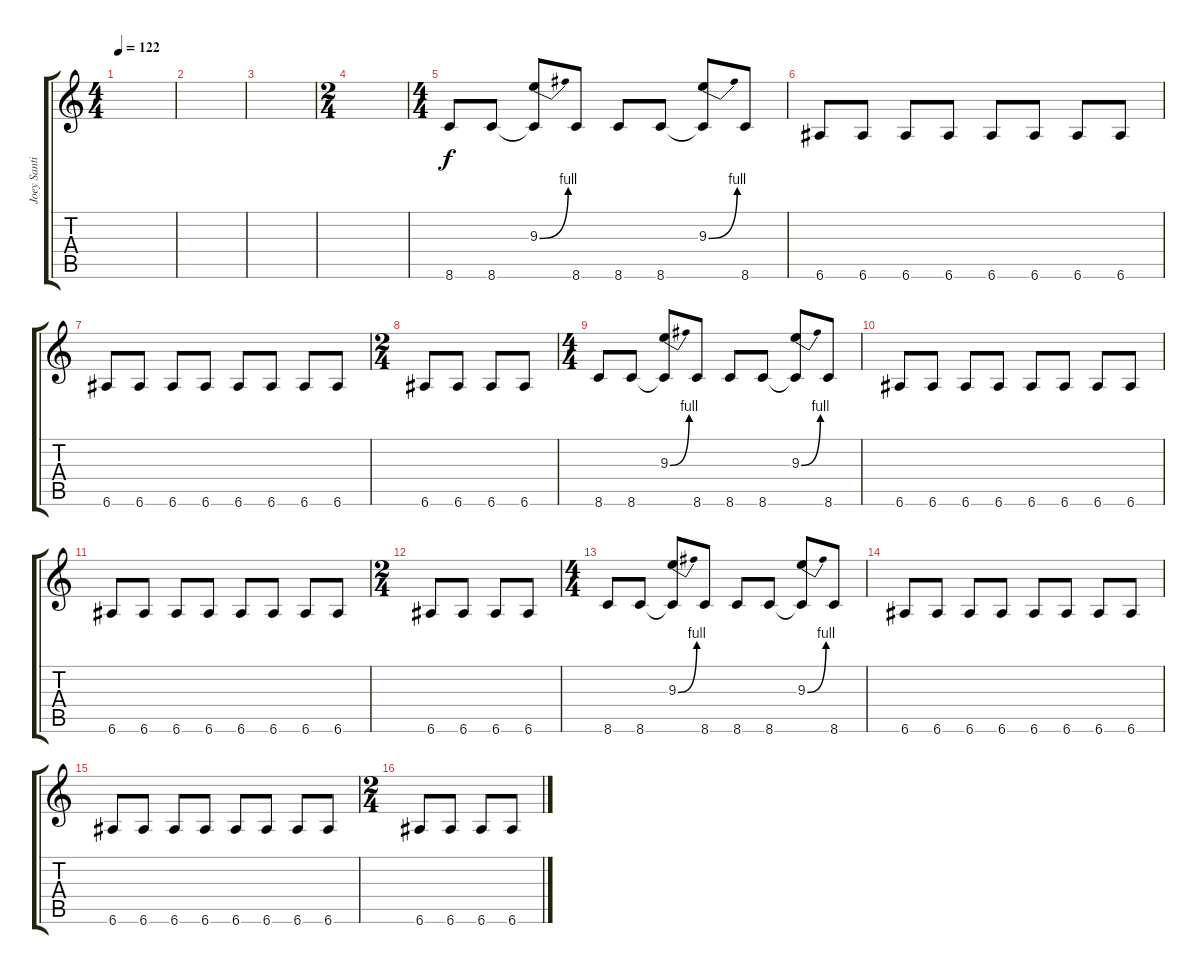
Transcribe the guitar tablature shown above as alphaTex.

\track ("Joey Santiago" "Joey Santi") {instrument overdrivenguitar}
\staff {score tabs}
\tuning (E4 B3 G3 D3 A2 E2) {hide}
\ts (4 4)
\tempo 122
\clef g2
\ks c
|
|
|
\ts (2 4)
|
\ts (4 4)
8.6.8 8.6.8 (9.3{be (bend 0 0 60 4)} 8.6{t}).8 8.6.8 8.6.8 8.6.8 (9.3{be (bend 0 0 60 4)} 8.6{t}).8 8.6.8 |
6.6.8 6.6.8 6.6.8 6.6.8 6.6.8 6.6.8 6.6.8 6.6.8 |
6.6.8 6.6.8 6.6.8 6.6.8 6.6.8 6.6.8 6.6.8 6.6.8 |
\ts (2 4)
6.6.8 6.6.8 6.6.8 6.6.8 |
\ts (4 4)
8.6.8 8.6.8 (9.3{be (bend 0 0 60 4)} 8.6{t}).8 8.6.8 8.6.8 8.6.8 (9.3{be (bend 0 0 60 4)} 8.6{t}).8 8.6.8 |
6.6.8 6.6.8 6.6.8 6.6.8 6.6.8 6.6.8 6.6.8 6.6.8 |
6.6.8 6.6.8 6.6.8 6.6.8 6.6.8 6.6.8 6.6.8 6.6.8 |
\ts (2 4)
6.6.8 6.6.8 6.6.8 6.6.8 |
\ts (4 4)
8.6.8 8.6.8 (9.3{be (bend 0 0 60 4)} 8.6{t}).8 8.6.8 8.6.8 8.6.8 (9.3{be (bend 0 0 60 4)} 8.6{t}).8 8.6.8 |
6.6.8 6.6.8 6.6.8 6.6.8 6.6.8 6.6.8 6.6.8 6.6.8 |
6.6.8 6.6.8 6.6.8 6.6.8 6.6.8 6.6.8 6.6.8 6.6.8 |
\ts (2 4)
6.6.8 6.6.8 6.6.8 6.6.8
